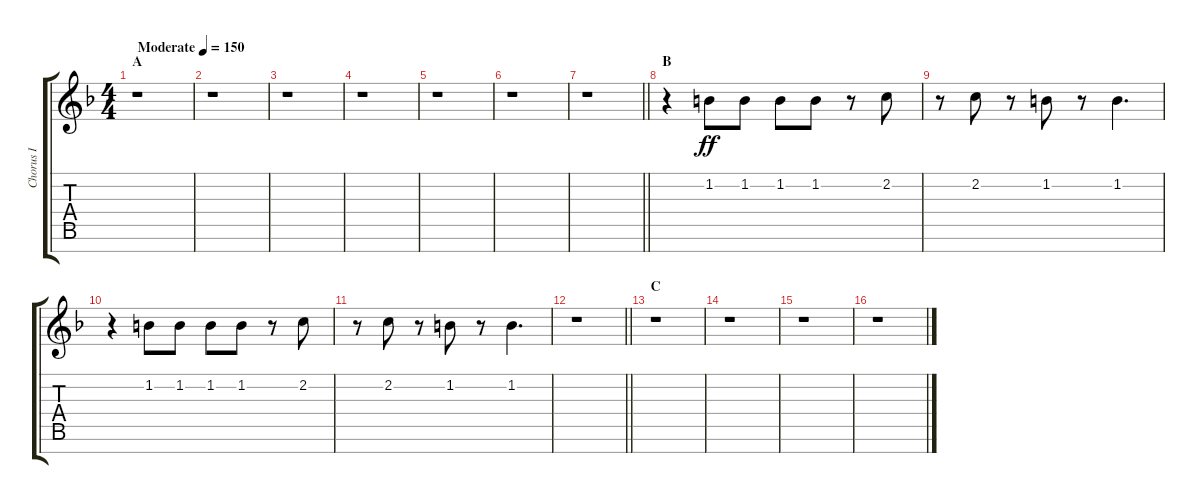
\track ("Chorus I" "Chorus I") {instrument voiceoohs}
\staff {score tabs}
\tuning (Eb5 Bb4 Gb4 Db4 Ab3 Eb3 Bb2) {hide}
\ts (4 4)
\section ("" "A")
\tempo (150 "Moderate")
\clef g2
\ks f
r.1{dy ff instrument voiceoohs} |
r.1 |
r.1 |
r.1 |
r.1 |
r.1 |
\barLineRight lightlight
r.1 |
\section ("" "B")
r.4 1.2.8 1.2.8 1.2.8 1.2.8 r.8 2.2.8 |
r.8 2.2.8 r.8 1.2.8 r.8 1.2.4{d} |
r.4 1.2.8 1.2.8 1.2.8 1.2.8 r.8 2.2.8 |
r.8 2.2.8 r.8 1.2.8 r.8 1.2.4{d} |
\barLineRight lightlight
r.1 |
\section ("" "C")
r.1 |
r.1 |
r.1 |
r.1
